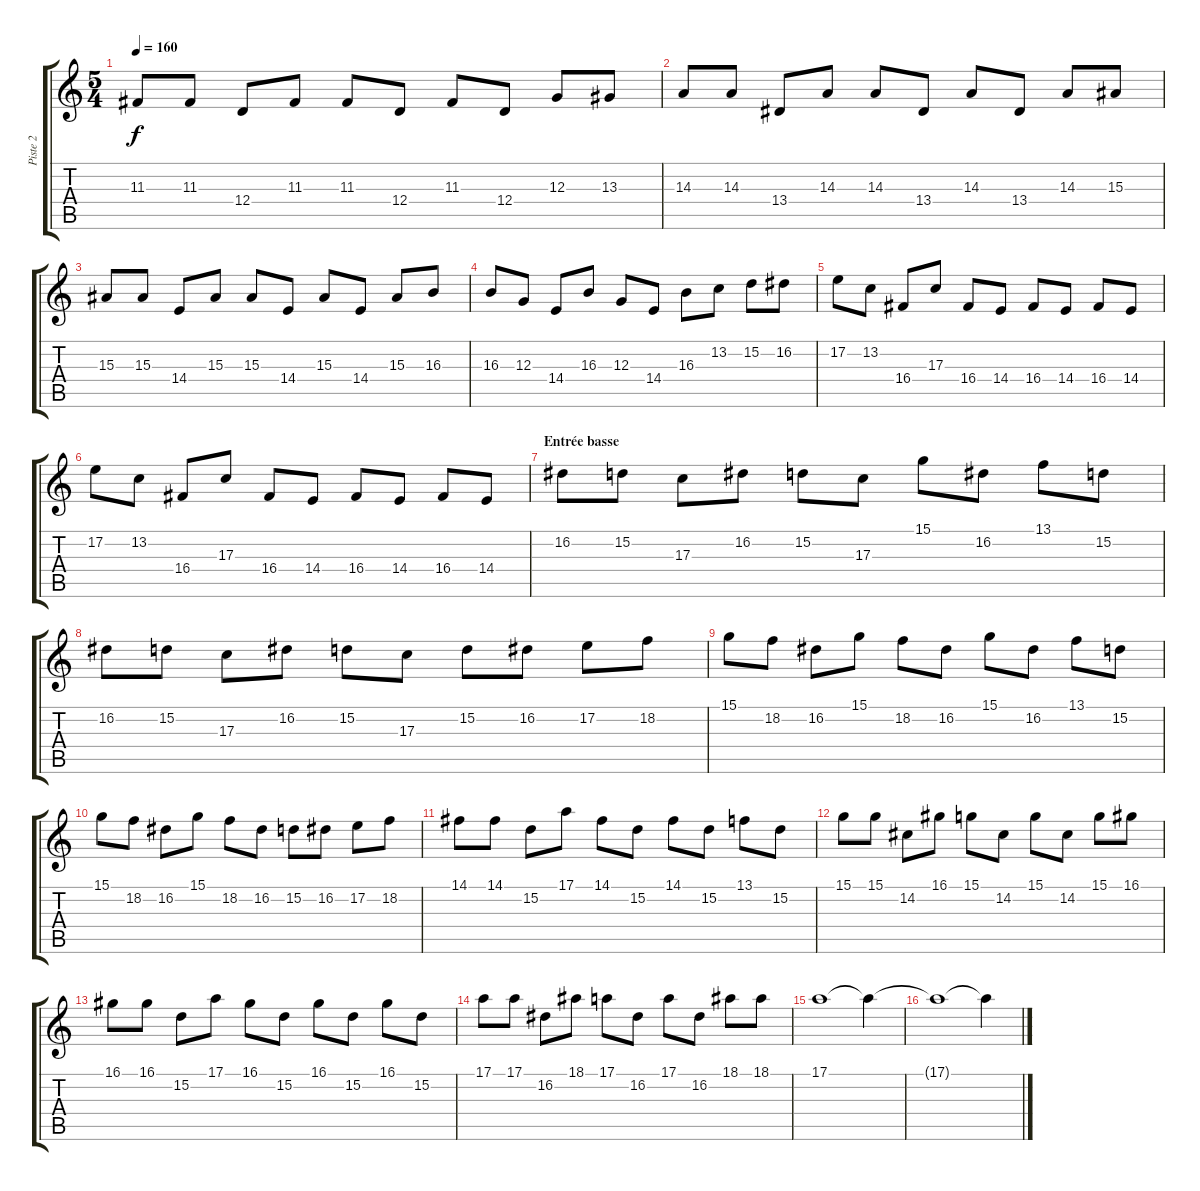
\track ("Piste 2" "Piste 2") {instrument violin}
\staff {score tabs}
\tuning (E4 B3 G3 D3 A2 E2) {hide}
\ts (5 4)
\tempo 160
\clef g2
\ks c
11.3.8{dy f} 11.3.8 12.4.8 11.3.8 11.3.8 12.4.8 11.3.8 12.4.8 12.3.8 13.3.8 |
14.3.8 14.3.8 13.4.8 14.3.8 14.3.8 13.4.8 14.3.8 13.4.8 14.3.8 15.3.8 |
15.3.8 15.3.8 14.4.8 15.3.8 15.3.8 14.4.8 15.3.8 14.4.8 15.3.8 16.3.8 |
16.3.8 12.3.8 14.4.8 16.3.8 12.3.8 14.4.8 16.3.8 13.2.8 15.2.8 16.2.8 |
17.2.8 13.2.8 16.4.8 17.3.8 16.4.8 14.4.8 16.4.8 14.4.8 16.4.8 14.4.8 |
17.2.8 13.2.8 16.4.8 17.3.8 16.4.8 14.4.8 16.4.8 14.4.8 16.4.8 14.4.8 |
\section ("" "Entrée basse")
16.2.8 15.2.8 17.3.8 16.2.8 15.2.8 17.3.8 15.1.8 16.2.8 13.1.8 15.2.8 |
16.2.8 15.2.8 17.3.8 16.2.8 15.2.8 17.3.8 15.2.8 16.2.8 17.2.8 18.2.8 |
15.1.8 18.2.8 16.2.8 15.1.8 18.2.8 16.2.8 15.1.8 16.2.8 13.1.8 15.2.8 |
15.1.8 18.2.8 16.2.8 15.1.8 18.2.8 16.2.8 15.2.8 16.2.8 17.2.8 18.2.8 |
14.1.8 14.1.8 15.2.8 17.1.8 14.1.8 15.2.8 14.1.8 15.2.8 13.1.8 15.2.8 |
15.1.8 15.1.8 14.2.8 16.1.8 15.1.8 14.2.8 15.1.8 14.2.8 15.1.8 16.1.8 |
16.1.8 16.1.8 15.2.8 17.1.8 16.1.8 15.2.8 16.1.8 15.2.8 16.1.8 15.2.8 |
17.1.8 17.1.8 16.2.8 18.1.8 17.1.8 16.2.8 17.1.8 16.2.8 18.1.8 18.1.8 |
17.1.1 17.1{t}.4 |
17.1{t}.1 17.1{t}.4
